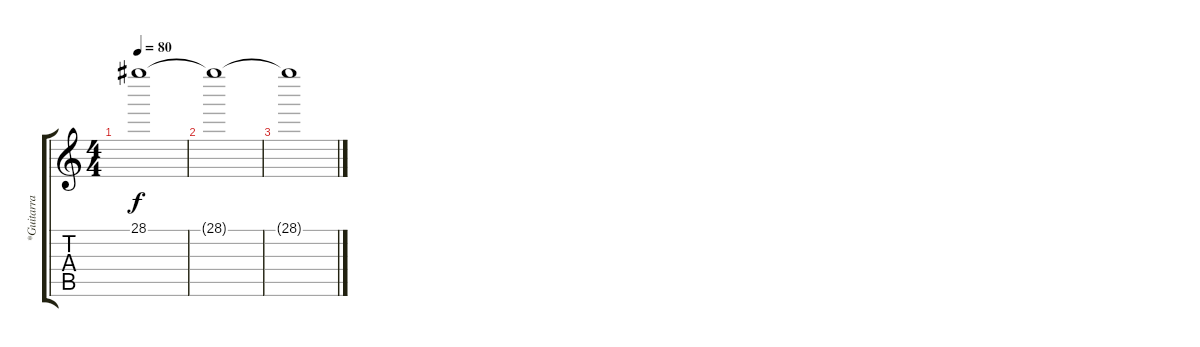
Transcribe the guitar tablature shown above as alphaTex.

\track ("*Guitarra (K.V.Zón)" "*Guitarra ") {instrument overdrivenguitar}
\staff {score tabs}
\tuning (E4 B3 G3 D3 A2 E2) {hide}
\ts (4 4)
\tempo 80
\clef g2
\ks c
28.1{t}.1{dy f} |
28.1{t}.1{volume 0} |
28.1{t}.1
